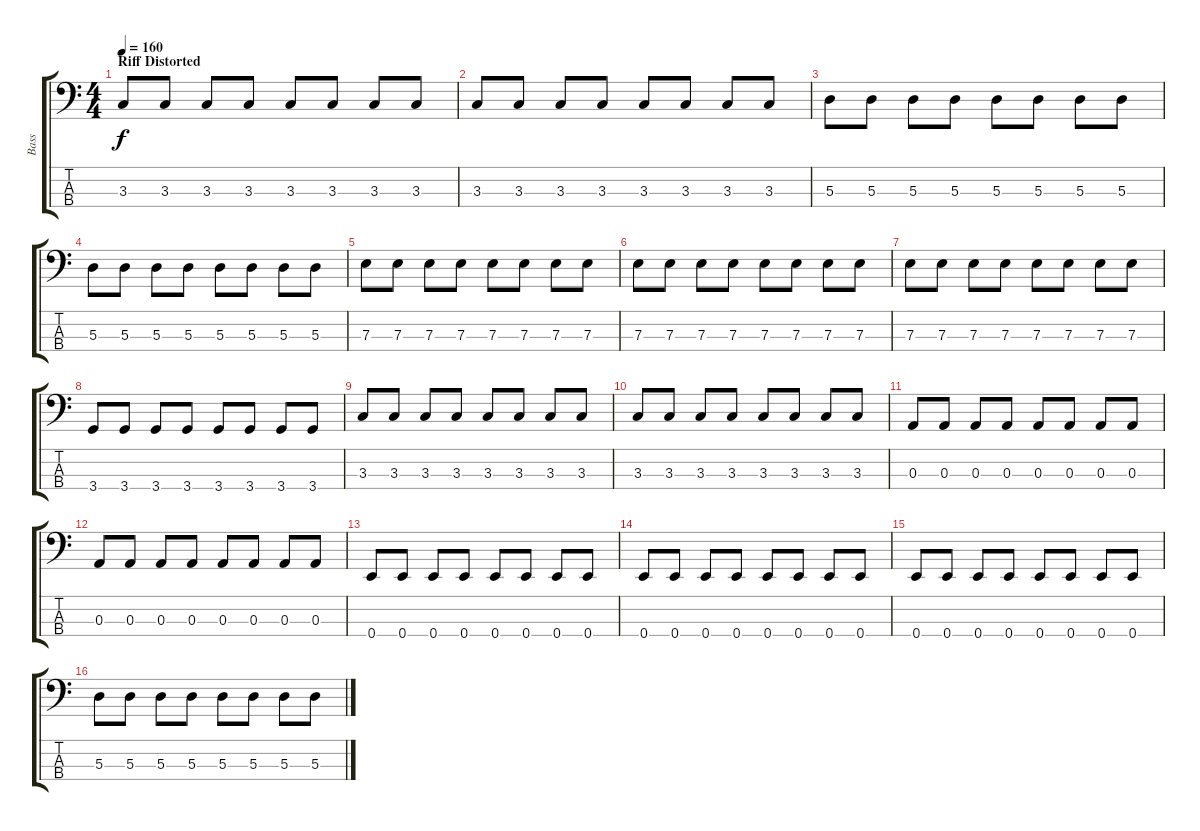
\track ("Bass" "Bass") {instrument acousticbass}
\staff {score tabs}
\tuning (G2 D2 A1 E1) {hide}
\ts (4 4)
\section ("" "Riff Distorted")
\tempo 160
\clef f4
\ks c
3.3.8{dy f} 3.3.8 3.3.8 3.3.8 3.3.8 3.3.8 3.3.8 3.3.8 |
3.3.8 3.3.8 3.3.8 3.3.8 3.3.8 3.3.8 3.3.8 3.3.8 |
5.3.8 5.3.8 5.3.8 5.3.8 5.3.8 5.3.8 5.3.8 5.3.8 |
5.3.8 5.3.8 5.3.8 5.3.8 5.3.8 5.3.8 5.3.8 5.3.8 |
7.3.8 7.3.8 7.3.8 7.3.8 7.3.8 7.3.8 7.3.8 7.3.8 |
7.3.8 7.3.8 7.3.8 7.3.8 7.3.8 7.3.8 7.3.8 7.3.8 |
7.3.8 7.3.8 7.3.8 7.3.8 7.3.8 7.3.8 7.3.8 7.3.8 |
3.4.8 3.4.8 3.4.8 3.4.8 3.4.8 3.4.8 3.4.8 3.4.8 |
3.3.8 3.3.8 3.3.8 3.3.8 3.3.8 3.3.8 3.3.8 3.3.8 |
3.3.8 3.3.8 3.3.8 3.3.8 3.3.8 3.3.8 3.3.8 3.3.8 |
0.3.8 0.3.8 0.3.8 0.3.8 0.3.8 0.3.8 0.3.8 0.3.8 |
0.3.8 0.3.8 0.3.8 0.3.8 0.3.8 0.3.8 0.3.8 0.3.8 |
0.4.8 0.4.8 0.4.8 0.4.8 0.4.8 0.4.8 0.4.8 0.4.8 |
0.4.8 0.4.8 0.4.8 0.4.8 0.4.8 0.4.8 0.4.8 0.4.8 |
0.4.8 0.4.8 0.4.8 0.4.8 0.4.8 0.4.8 0.4.8 0.4.8 |
5.3.8 5.3.8 5.3.8 5.3.8 5.3.8 5.3.8 5.3.8 5.3.8
